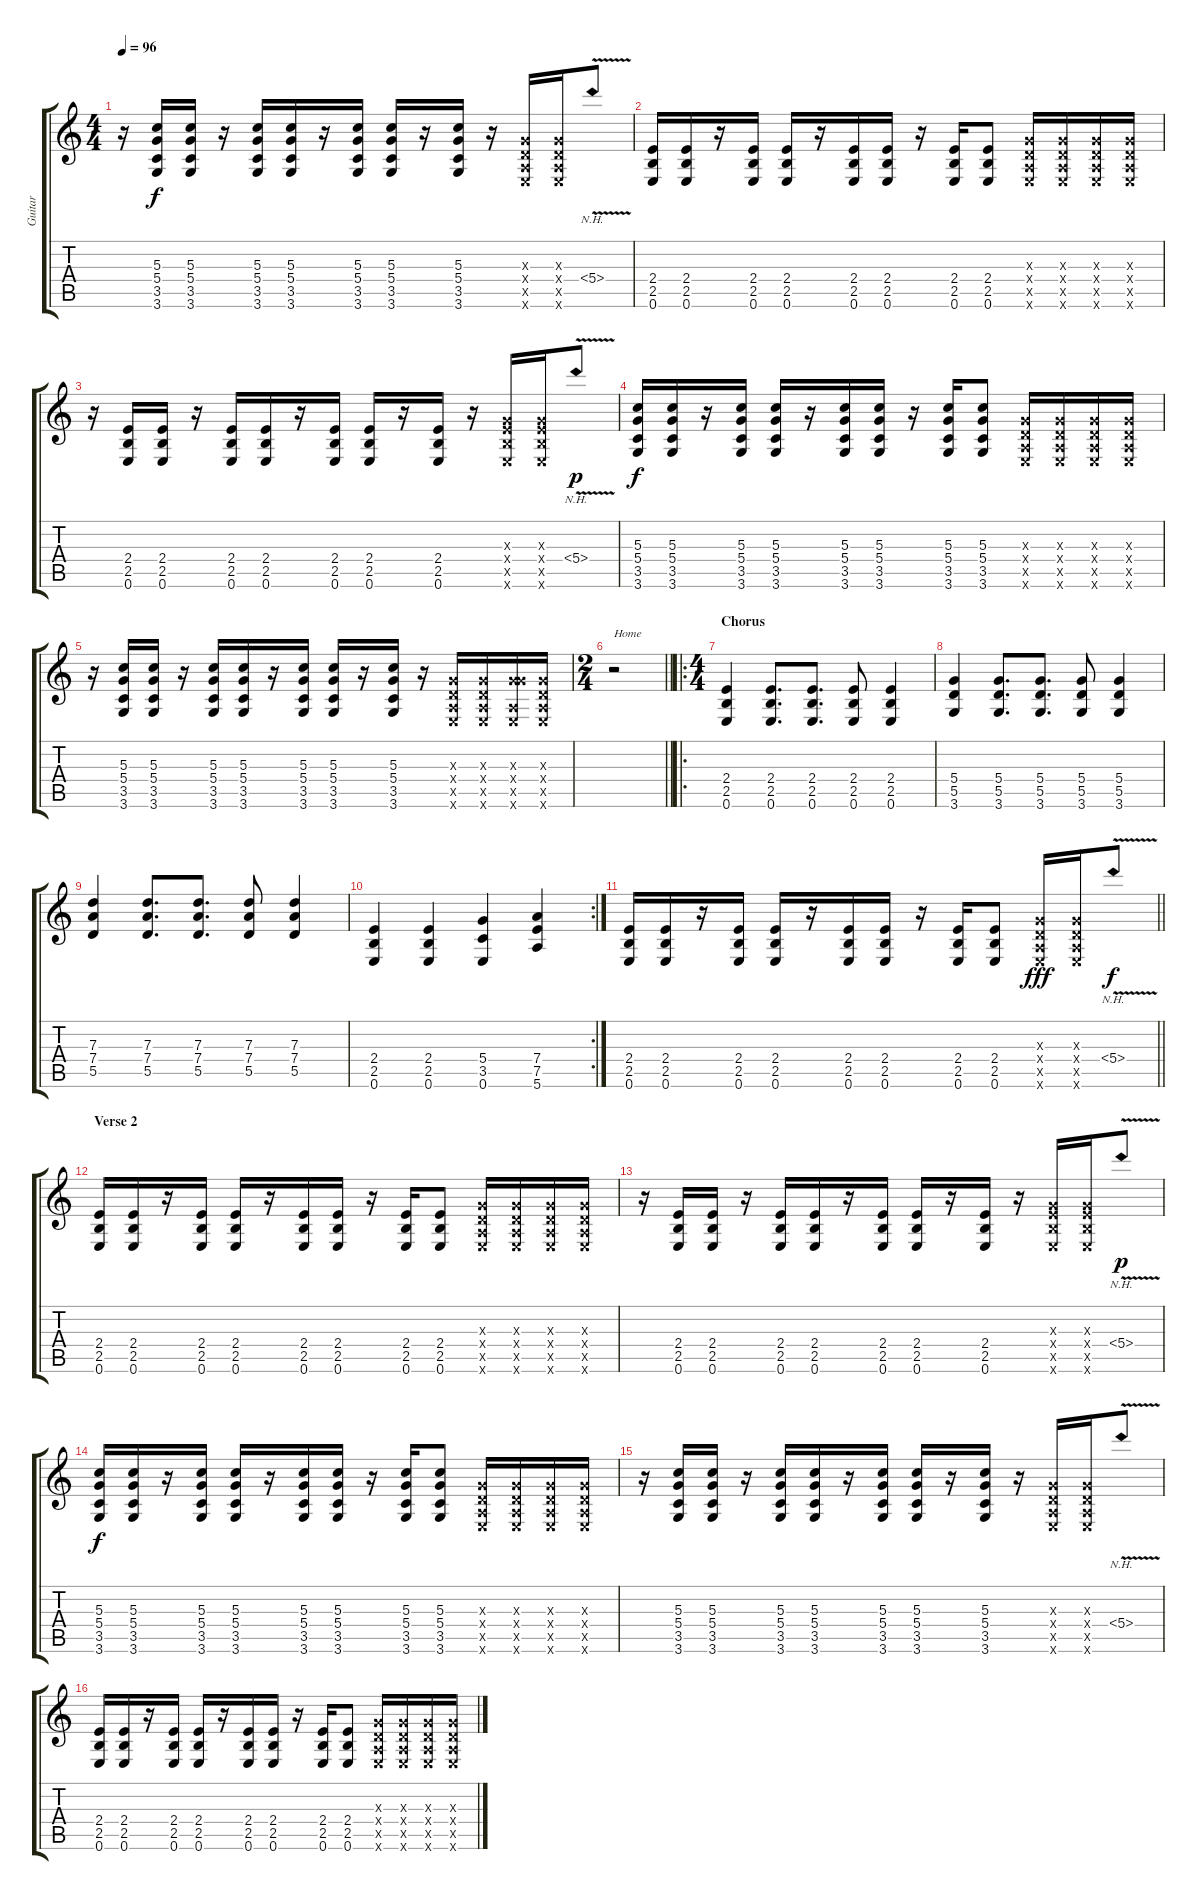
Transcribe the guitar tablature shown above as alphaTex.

\track ("Guitar" "Guitar") {instrument distortionguitar}
\staff {score tabs}
\tuning (E4 B3 G3 D3 A2 E2) {hide}
\ts (4 4)
\tempo 96
\clef g2
\ks c
r.16{dy f} (5.3 5.4 3.5 3.6).16 (5.3 5.4 3.5 3.6).16 r.16 (5.3 5.4 3.5 3.6).16 (5.3 5.4 3.5 3.6).16 r.16 (5.3 5.4 3.5 3.6).16 (5.3 5.4 3.5 3.6).16 r.16 (5.3 5.4 3.5 3.6).16 r.16 (0.3{x} 0.4{x} 0.5{x} 0.6{x}).16 (0.3{x} 0.4{x} 0.5{x} 0.6{x}).16 5.4{nh v}.8 |
(2.4 2.5 0.6).16 (2.4 2.5 0.6).16 r.16 (2.4 2.5 0.6).16 (2.4 2.5 0.6).16 r.16 (2.4 2.5 0.6).16 (2.4 2.5 0.6).16 r.16 (2.4 2.5 0.6).16 (2.4 2.5 0.6).8 (0.3{x} 0.4{x} 0.5{x} 0.6{x}).16 (0.3{x} 0.4{x} 0.5{x} 0.6{x}).16 (0.3{x} 0.4{x} 0.5{x} 0.6{x}).16 (0.3{x} 0.4{x} 0.5{x} 0.6{x}).16 |
r.16 (2.4 2.5 0.6).16 (2.4 2.5 0.6).16 r.16 (2.4 2.5 0.6).16 (2.4 2.5 0.6).16 r.16 (2.4 2.5 0.6).16 (2.4 2.5 0.6).16 r.16 (2.4 2.5 0.6).16 r.16 (0.3{x} 2.4{x} 2.5{x} 0.6{x}).16 (0.3{x} 2.4{x} 2.5{x} 0.6{x}).16 5.4{nh v}.8{dy p} |
(5.3 5.4 3.5 3.6).16{dy f} (5.3 5.4 3.5 3.6).16 r.16 (5.3 5.4 3.5 3.6).16 (5.3 5.4 3.5 3.6).16 r.16 (5.3 5.4 3.5 3.6).16 (5.3 5.4 3.5 3.6).16 r.16 (5.3 5.4 3.5 3.6).16 (5.3 5.4 3.5 3.6).8 (0.3{x} 0.4{x} 0.5{x} 0.6{x}).16 (0.3{x} 0.4{x} 0.5{x} 0.6{x}).16 (0.3{x} 0.4{x} 0.5{x} 0.6{x}).16 (0.3{x} 0.4{x} 0.5{x} 0.6{x}).16 |
r.16 (5.3 5.4 3.5 3.6).16 (5.3 5.4 3.5 3.6).16 r.16 (5.3 5.4 3.5 3.6).16 (5.3 5.4 3.5 3.6).16 r.16 (5.3 5.4 3.5 3.6).16 (5.3 5.4 3.5 3.6).16 r.16 (5.3 5.4 3.5 3.6).16 r.16 (0.3{x} 0.4{x} 0.5{x} 0.6{x}).16 (0.3{x} 0.4{x} 0.5{x} 0.6{x}).16 (0.3{x} 5.4{x} 0.5{x} 0.6{x}).16 (0.3{x} 0.4{x} 0.5{x} 0.6{x}).16 |
\ts (2 4)
\barLineRight lightlight
r.2{txt "Home"} |
\ro
\ts (4 4)
\section ("" "Chorus")
(2.4 2.5 0.6).4 (2.4 2.5 0.6).8{d} (2.4 2.5 0.6).8{d} (2.4 2.5 0.6).8 (2.4 2.5 0.6).4 |
(5.4 5.5 3.6).4 (5.4 5.5 3.6).8{d} (5.4 5.5 3.6).8{d} (5.4 5.5 3.6).8 (5.4 5.5 3.6).4 |
(7.3 7.4 5.5).4 (7.3 7.4 5.5).8{d} (7.3 7.4 5.5).8{d} (7.3 7.4 5.5).8 (7.3 7.4 5.5).4 |
\rc 2
(2.4 2.5 0.6).4 (2.4 2.5 0.6).4 (5.4 3.5 0.6).4 (7.4 7.5 5.6).4 |
\barLineRight lightlight
(2.4 2.5 0.6).16 (2.4 2.5 0.6).16 r.16 (2.4 2.5 0.6).16 (2.4 2.5 0.6).16 r.16 (2.4 2.5 0.6).16 (2.4 2.5 0.6).16 r.16 (2.4 2.5 0.6).16 (2.4 2.5 0.6).8 (0.3{x} 0.4{x} 0.5{x} 0.6{x}).16{dy fff} (0.3{x} 0.4{x} 0.5{x} 0.6{x}).16 5.4{nh v}.8{dy f} |
\section ("" "Verse 2")
(2.4 2.5 0.6).16 (2.4 2.5 0.6).16 r.16 (2.4 2.5 0.6).16 (2.4 2.5 0.6).16 r.16 (2.4 2.5 0.6).16 (2.4 2.5 0.6).16 r.16 (2.4 2.5 0.6).16 (2.4 2.5 0.6).8 (0.3{x} 0.4{x} 0.5{x} 0.6{x}).16 (0.3{x} 0.4{x} 0.5{x} 0.6{x}).16 (0.3{x} 0.4{x} 0.5{x} 0.6{x}).16 (0.3{x} 0.4{x} 0.5{x} 0.6{x}).16 |
r.16 (2.4 2.5 0.6).16 (2.4 2.5 0.6).16 r.16 (2.4 2.5 0.6).16 (2.4 2.5 0.6).16 r.16 (2.4 2.5 0.6).16 (2.4 2.5 0.6).16 r.16 (2.4 2.5 0.6).16 r.16 (0.3{x} 2.4{x} 2.5{x} 0.6{x}).16 (0.3{x} 2.4{x} 2.5{x} 0.6{x}).16 5.4{nh v}.8{dy p} |
(5.3 5.4 3.5 3.6).16{dy f} (5.3 5.4 3.5 3.6).16 r.16 (5.3 5.4 3.5 3.6).16 (5.3 5.4 3.5 3.6).16 r.16 (5.3 5.4 3.5 3.6).16 (5.3 5.4 3.5 3.6).16 r.16 (5.3 5.4 3.5 3.6).16 (5.3 5.4 3.5 3.6).8 (0.3{x} 0.4{x} 0.5{x} 0.6{x}).16 (0.3{x} 0.4{x} 0.5{x} 0.6{x}).16 (0.3{x} 0.4{x} 0.5{x} 0.6{x}).16 (0.3{x} 0.4{x} 0.5{x} 0.6{x}).16 |
r.16 (5.3 5.4 3.5 3.6).16 (5.3 5.4 3.5 3.6).16 r.16 (5.3 5.4 3.5 3.6).16 (5.3 5.4 3.5 3.6).16 r.16 (5.3 5.4 3.5 3.6).16 (5.3 5.4 3.5 3.6).16 r.16 (5.3 5.4 3.5 3.6).16 r.16 (0.3{x} 0.4{x} 0.5{x} 0.6{x}).16 (0.3{x} 0.4{x} 0.5{x} 0.6{x}).16 5.4{nh v}.8 |
(2.4 2.5 0.6).16 (2.4 2.5 0.6).16 r.16 (2.4 2.5 0.6).16 (2.4 2.5 0.6).16 r.16 (2.4 2.5 0.6).16 (2.4 2.5 0.6).16 r.16 (2.4 2.5 0.6).16 (2.4 2.5 0.6).8 (0.3{x} 0.4{x} 0.5{x} 0.6{x}).16 (0.3{x} 0.4{x} 0.5{x} 0.6{x}).16 (0.3{x} 0.4{x} 0.5{x} 0.6{x}).16 (0.3{x} 0.4{x} 0.5{x} 0.6{x}).16
